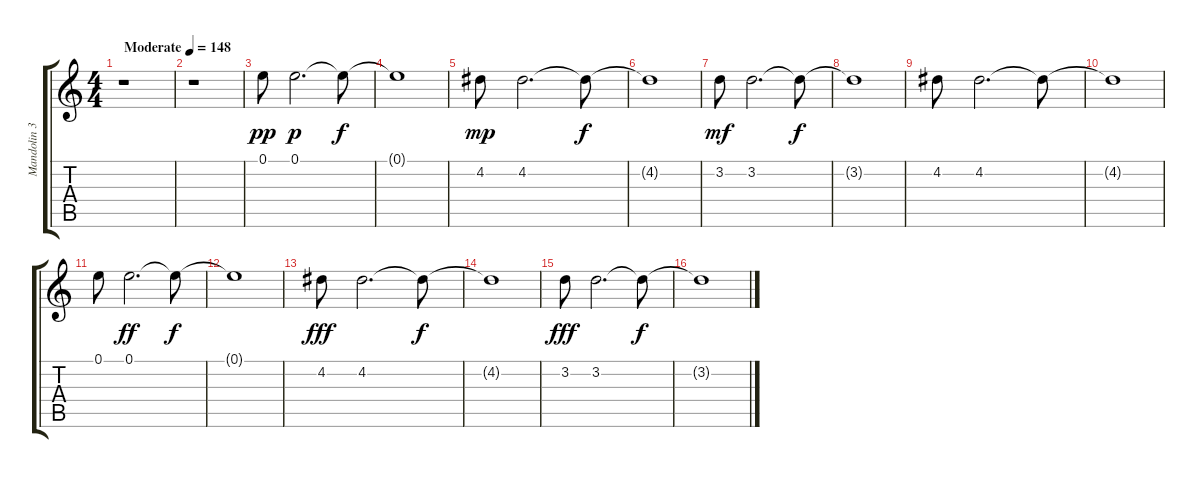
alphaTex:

\track ("Mandolin 3" "Mandolin 3") {instrument acousticguitarnylon}
\staff {score tabs}
\tuning (E4 B3 G3 D3 A2 E2) {hide}
\ts (4 4)
\tempo (148 "Moderate")
\clef g2
\ks c
r.1{dy pp instrument acousticguitarnylon} |
r.1 |
0.1.8 0.1.2{d dy p} 0.1{t}.8{dy f} |
0.1{t}.1 |
4.2.8{dy mp} 4.2.2{d} 4.2{t}.8{dy f} |
4.2{t}.1 |
3.2.8{dy mf} 3.2.2{d} 3.2{t}.8{dy f} |
3.2{t}.1 |
4.2.8 4.2.2{d} 4.2{t}.8 |
4.2{t}.1 |
0.1.8 0.1.2{d dy ff} 0.1{t}.8{dy f} |
0.1{t}.1 |
4.2.8{dy fff} 4.2.2{d} 4.2{t}.8{dy f} |
4.2{t}.1 |
3.2.8{dy fff} 3.2.2{d} 3.2{t}.8{dy f} |
3.2{t}.1
